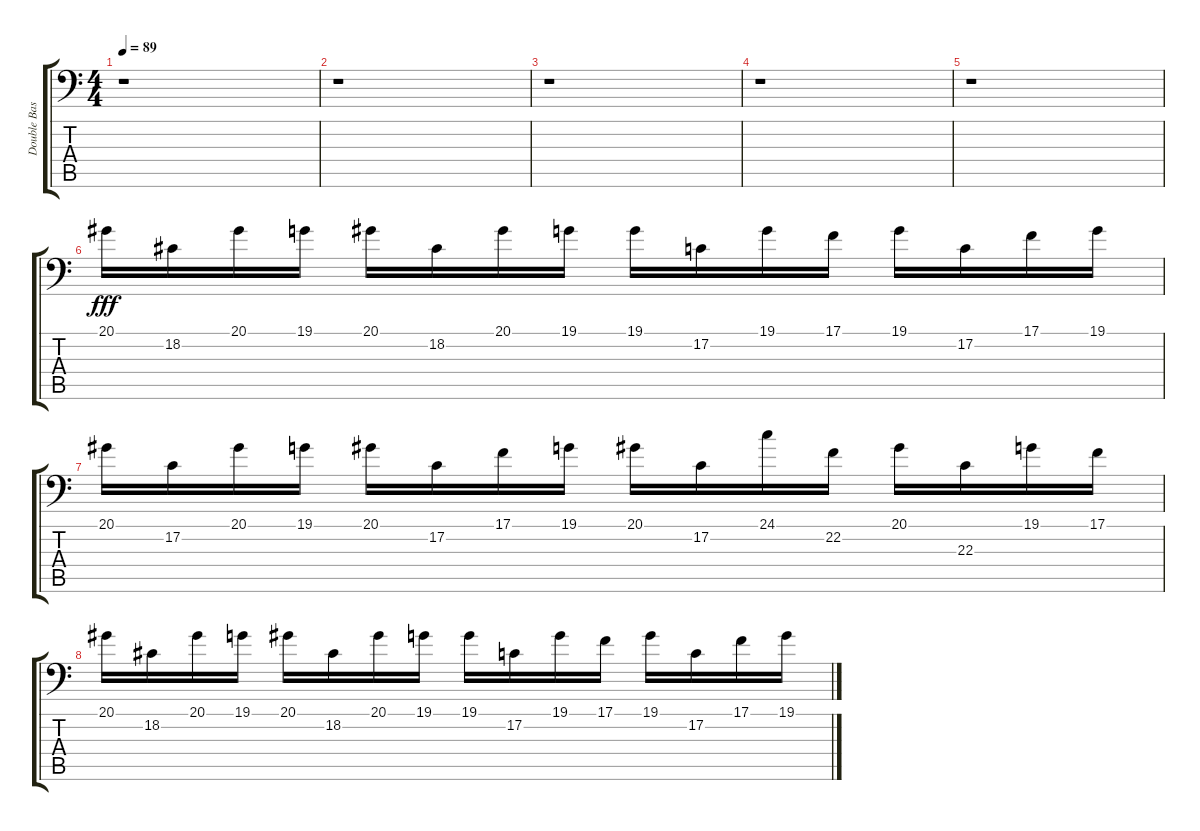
\track ("Double Bass" "Double Bas") {instrument lead2sawtooth}
\staff {score tabs}
\tuning (C3 G2 D2 A1 E1 B0) {hide}
\ts (4 4)
\tempo 89
\clef f4
\ks c
r.1{dy ff} |
r.1 |
r.1 |
r.1 |
r.1 |
20.1.16{dy fff} 18.2.16 20.1.16 19.1.16 20.1.16 18.2.16 20.1.16 19.1.16 19.1.16 17.2.16 19.1.16 17.1.16 19.1.16 17.2.16 17.1.16 19.1.16 |
20.1.16 17.2.16 20.1.16 19.1.16 20.1.16 17.2.16 17.1.16 19.1.16 20.1.16 17.2.16 24.1.16 22.2.16 20.1.16 22.3.16 19.1.16 17.1.16 |
20.1.16 18.2.16 20.1.16 19.1.16 20.1.16 18.2.16 20.1.16 19.1.16 19.1.16 17.2.16 19.1.16 17.1.16 19.1.16 17.2.16 17.1.16 19.1.16
